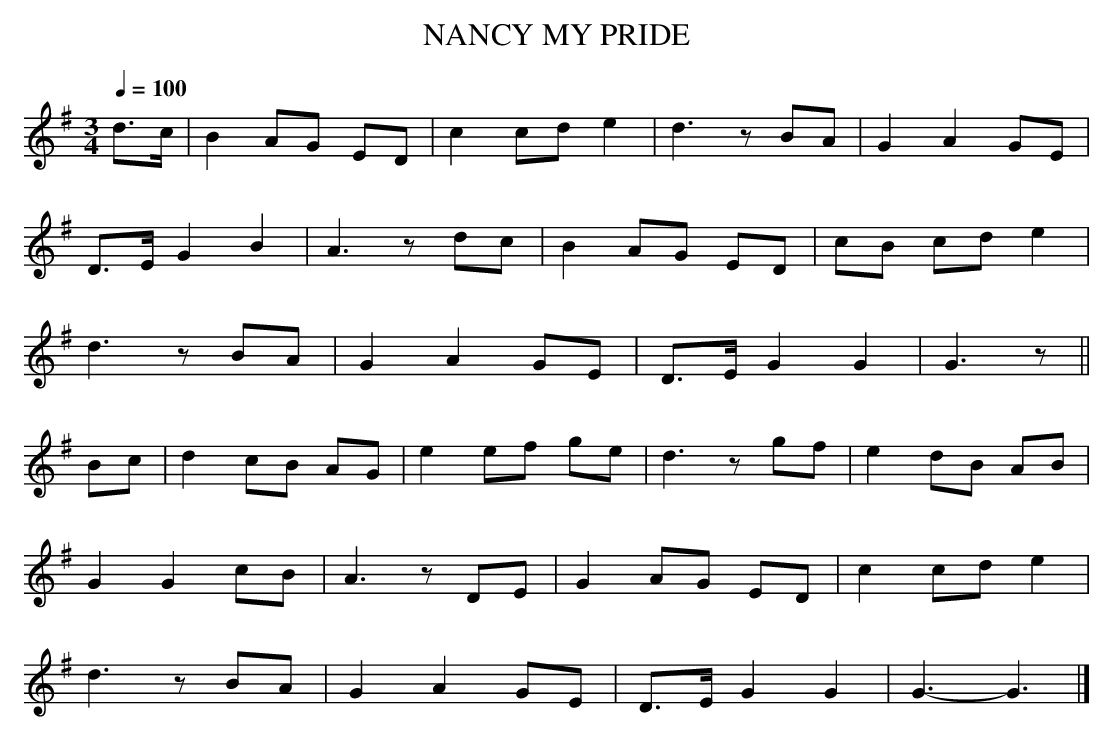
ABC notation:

X:1
T:NANCY MY PRIDE
M:3/4
Q:1/4=100
L:1/8
K:G
d>c|B2 AG ED|c2 cd e2|d3 zBA|G2 A2 GE|
D>E G2 B2|A3 zdc|B2 AG ED|cB cd e2|
d3 zBA|G2 A2 GE|D>E G2 G2|G3z||
Bc|d2 cB AG|e2 ef ge|d3 zgf|e2 dB AB|
G2 G2 cB|A3 zDE|G2 AG ED|c2 cd e2|
d3 zBA|G2 A2 GE|D>E G2 G2|G3-G3|]
